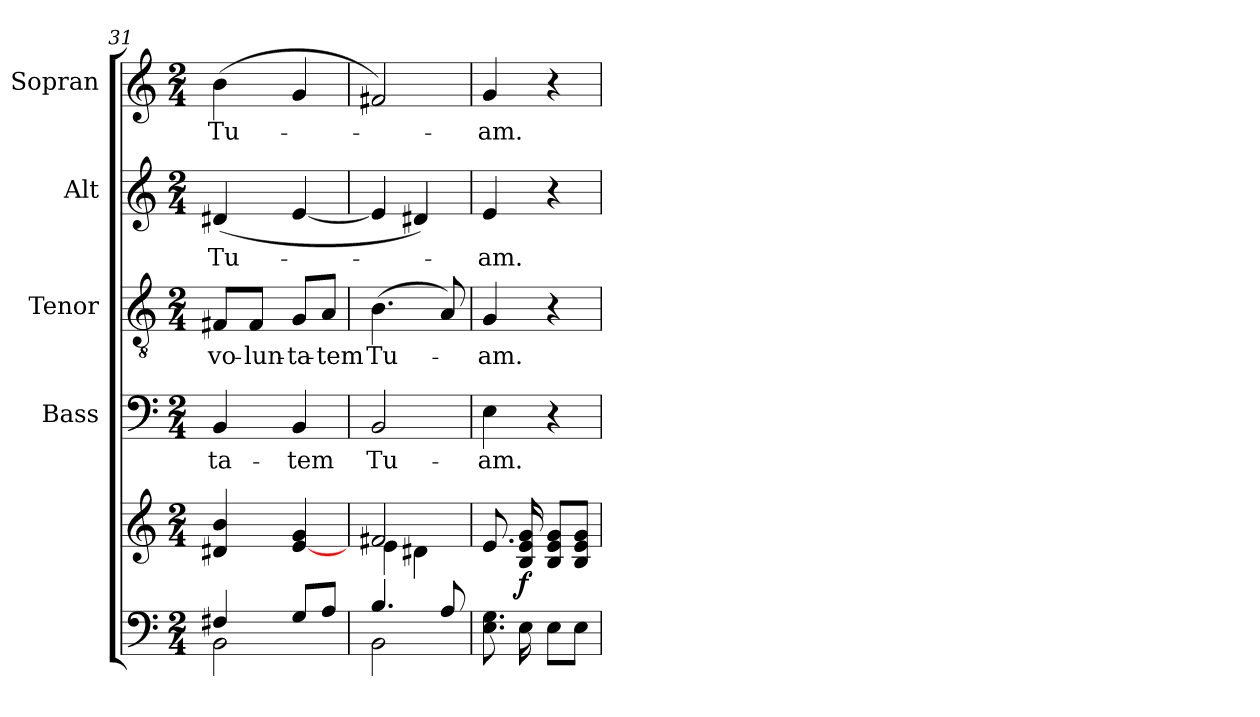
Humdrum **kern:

**kern	**kern	**dynam	**kern	**text	**kern	**text	**kern	**text	**kern	**text
*part5	*part5	*part5	*part4	*part4	*part3	*part3	*part2	*part2	*part1	*part1
*staff6	*staff5	*staff5/6	*staff4	*staff4	*staff3	*staff3	*staff2	*staff2	*staff1	*staff1
*	*	*	*I"Bass	*	*I"Tenor	*	*I"Alt	*	*I"Sopran	*
*	*	*	*I'B.	*	*I'T.	*	*I'A.	*	*I'S.	*
*clefF4	*clefG2	*	*clefF4	*	*clefGv2	*	*clefG2	*	*clefG2	*
*k[]	*k[]	*	*k[]	*	*k[]	*	*k[]	*	*k[]	*
*C:	*C:	*	*C:	*	*C:	*	*C:	*	*C:	*
*M2/4	*M2/4	*	*M2/4	*	*M2/4	*	*M2/4	*	*M2/4	*
=31	=31	=31	=31	=31	=31	=31	=31	=31	=31	=31
*^	*	*	*	*	*	*	*	*	*	*
!	!	!	!	!	!LO:LY:b	!	!LO:LY:b	!	!LO:LY:b	!	!LO:LY:b
4F#X/	2BB\	4d#X/ 4b/	.	4BB/	-ta-	8F#X/L	vo-	(<4d#X/	Tu-	(>4b\	Tu-
!	!	!	!	!	!	!	!LO:LY:b	!	!	!	!
.	.	.	.	.	.	8F#/J	-lun-	.	.	.	.
!	!	!	!	!	!LO:LY:b	!	!LO:LY:b	!	!	!	!
8G/L	.	[4e/ 4g/	.	4BB/	-tem	8G/L	-ta-	[4e/	.	4g/	.
!	!	!	!	!	!	!	!LO:LY:b	!	!	!	!
8A/J	.	.	.	.	.	8A/J	-tem	.	.	.	.
=32	=32	=32	=32	=32	=32	=32	=32	=32	=32	=32	=32
*	*	*^	*	*	*	*	*	*	*	*	*
!	!	!	!	!	!	!LO:LY:b	!	!LO:LY:b	!	!	!	!
4.B/	2BB\	2f#X/	4e\	.	2BB/	Tu-	(>4.B\	Tu-	4e/]	.	2f#X/)	.
.	.	.	4d#X\	.	.	.	.	.	4d#X/)	.	.	.
8A/	.	.	.	.	.	.	8A/)	.	.	.	.	.
*v	*v	*	*	*	*	*	*	*	*	*	*	*
*	*v	*v	*	*	*	*	*	*	*	*	*
=33	=33	=33	=33	=33	=33	=33	=33	=33	=33	=33
!	!	!	!	!LO:LY:b	!	!LO:LY:b	!	!LO:LY:b	!	!LO:LY:b
8.E\ 8.G\	8.e/	.	4E\	-am.	4G/	-am.	4e/	-am.	4g/	-am.
!	!	!LO:DY:b	!	!	!	!	!	!	!	!
16E\	16B/ 16e/ 16g/	f	.	.	.	.	.	.	.	.
8E\L	8B/ 8e/ 8g/L	.	4r	.	4r	.	4r	.	4r	.
8E\J	8B/ 8e/ 8g/J	.	.	.	.	.	.	.	.	.
=	=	=	=	=	=	=	=	=	=	=
*-	*-	*-	*-	*-	*-	*-	*-	*-	*-	*-
